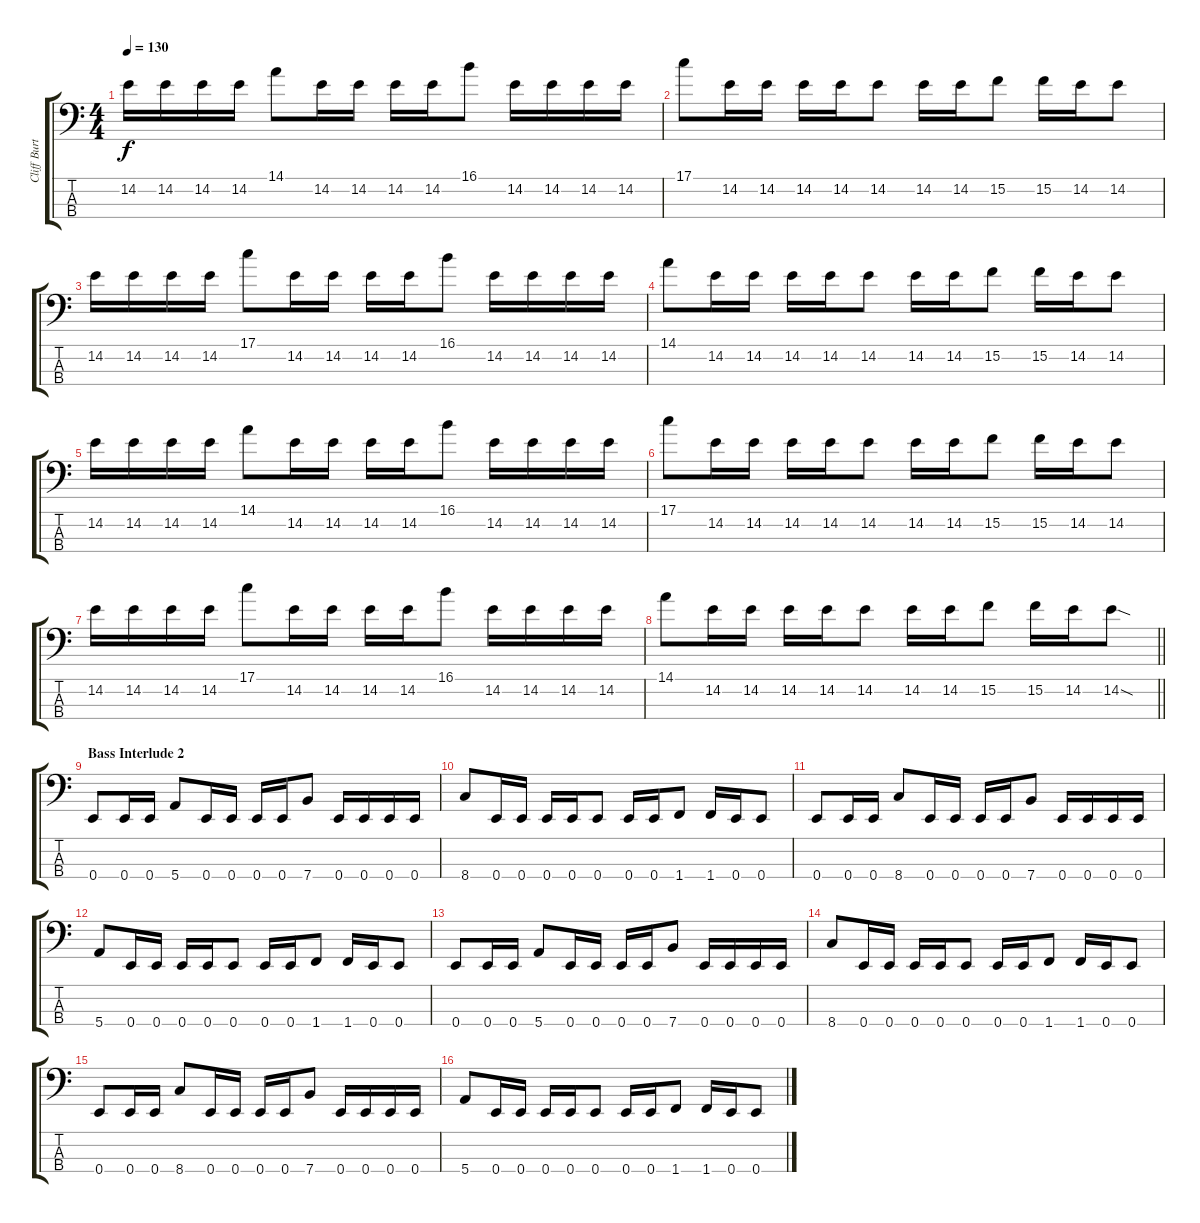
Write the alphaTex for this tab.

\track ("Cliff Burton (Bass)" "Cliff Burt") {instrument electricbassfinger}
\staff {score tabs}
\tuning (G2 D2 A1 E1) {hide}
\ts (4 4)
\tempo 130
\clef f4
\ks c
14.2.16{dy f volume 14 instrument overdrivenguitar} 14.2.16 14.2.16 14.2.16 14.1.8 14.2.16 14.2.16 14.2.16 14.2.16 16.1.8 14.2.16 14.2.16 14.2.16 14.2.16 |
17.1.8{instrument overdrivenguitar} 14.2.16 14.2.16 14.2.16 14.2.16 14.2.8 14.2.16 14.2.16 15.2.8 15.2.16 14.2.16 14.2.8 |
14.2.16{instrument overdrivenguitar} 14.2.16 14.2.16 14.2.16 17.1.8 14.2.16 14.2.16 14.2.16 14.2.16 16.1.8 14.2.16 14.2.16 14.2.16 14.2.16 |
14.1.8{instrument overdrivenguitar} 14.2.16 14.2.16 14.2.16 14.2.16 14.2.8 14.2.16 14.2.16 15.2.8 15.2.16 14.2.16 14.2.8 |
14.2.16{volume 13 instrument overdrivenguitar} 14.2.16 14.2.16 14.2.16 14.1.8 14.2.16 14.2.16 14.2.16 14.2.16 16.1.8 14.2.16 14.2.16 14.2.16 14.2.16 |
17.1.8{instrument overdrivenguitar} 14.2.16 14.2.16 14.2.16 14.2.16 14.2.8 14.2.16 14.2.16 15.2.8 15.2.16 14.2.16 14.2.8 |
14.2.16{instrument overdrivenguitar} 14.2.16 14.2.16 14.2.16 17.1.8 14.2.16 14.2.16 14.2.16 14.2.16 16.1.8 14.2.16 14.2.16 14.2.16 14.2.16 |
\barLineRight lightlight
14.1.8{instrument overdrivenguitar} 14.2.16 14.2.16 14.2.16 14.2.16 14.2.8 14.2.16 14.2.16 15.2.8 15.2.16 14.2.16 14.2{sod}.8 |
\section ("" "Bass Interlude 2")
0.4.8{instrument electricbassfinger} 0.4.16 0.4.16 5.4.8 0.4.16 0.4.16 0.4.16 0.4.16 7.4.8 0.4.16 0.4.16 0.4.16 0.4.16 |
8.4.8 0.4.16 0.4.16 0.4.16 0.4.16 0.4.8 0.4.16 0.4.16 1.4.8 1.4.16 0.4.16 0.4.8 |
0.4.8 0.4.16 0.4.16 8.4.8 0.4.16 0.4.16 0.4.16 0.4.16 7.4.8 0.4.16 0.4.16 0.4.16 0.4.16 |
5.4.8 0.4.16 0.4.16 0.4.16 0.4.16 0.4.8 0.4.16 0.4.16 1.4.8 1.4.16 0.4.16 0.4.8 |
0.4.8 0.4.16 0.4.16 5.4.8 0.4.16 0.4.16 0.4.16 0.4.16 7.4.8 0.4.16 0.4.16 0.4.16 0.4.16 |
8.4.8 0.4.16 0.4.16 0.4.16 0.4.16 0.4.8 0.4.16 0.4.16 1.4.8 1.4.16 0.4.16 0.4.8 |
0.4.8 0.4.16 0.4.16 8.4.8 0.4.16 0.4.16 0.4.16 0.4.16 7.4.8 0.4.16 0.4.16 0.4.16 0.4.16 |
5.4.8 0.4.16 0.4.16 0.4.16 0.4.16 0.4.8 0.4.16 0.4.16 1.4.8 1.4.16 0.4.16 0.4.8
